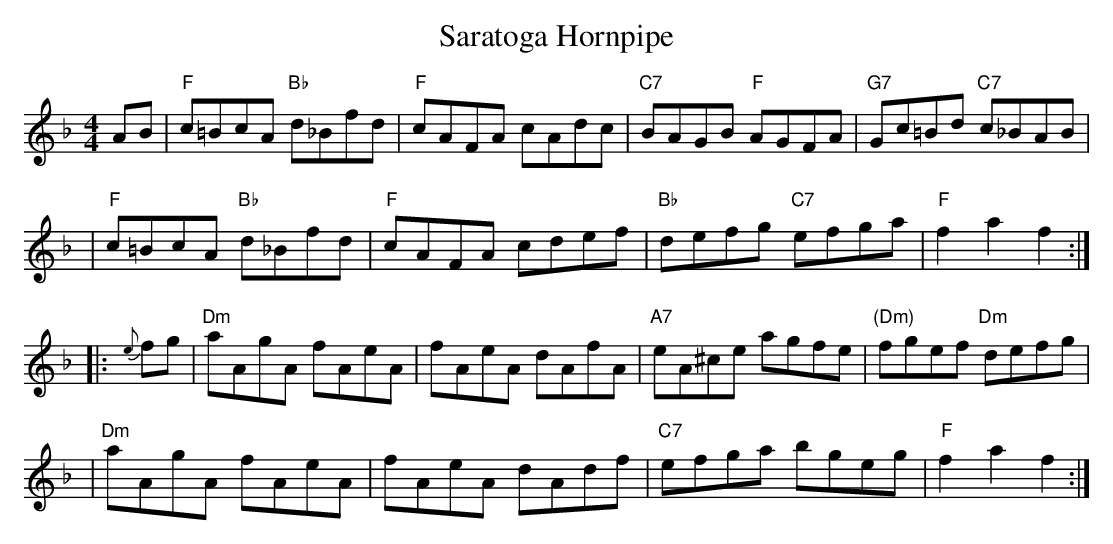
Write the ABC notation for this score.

X:1
T: Saratoga Hornpipe
M: 4/4
L: 1/8
K: F
AB \
| "F"c=BcA "Bb"d_Bfd | "F"cAFA cAdc | "C7"BAGB "F"AGFA | "G7"Gc=Bd "C7"c_BAB |
| "F"c=BcA "Bb"d_Bfd | "F"cAFA cdef | "Bb"defg "C7"efga | "F"f2a2 f2 :|
|: {e}fg \
| "Dm"aAgA fAeA | fAeA dAfA | "A7"eA^ce agfe | "(Dm)"fgef "Dm"defg |
| "Dm"aAgA fAeA | fAeA dAdf | "C7"efga bgeg | "F"f2a2 f2 :|
